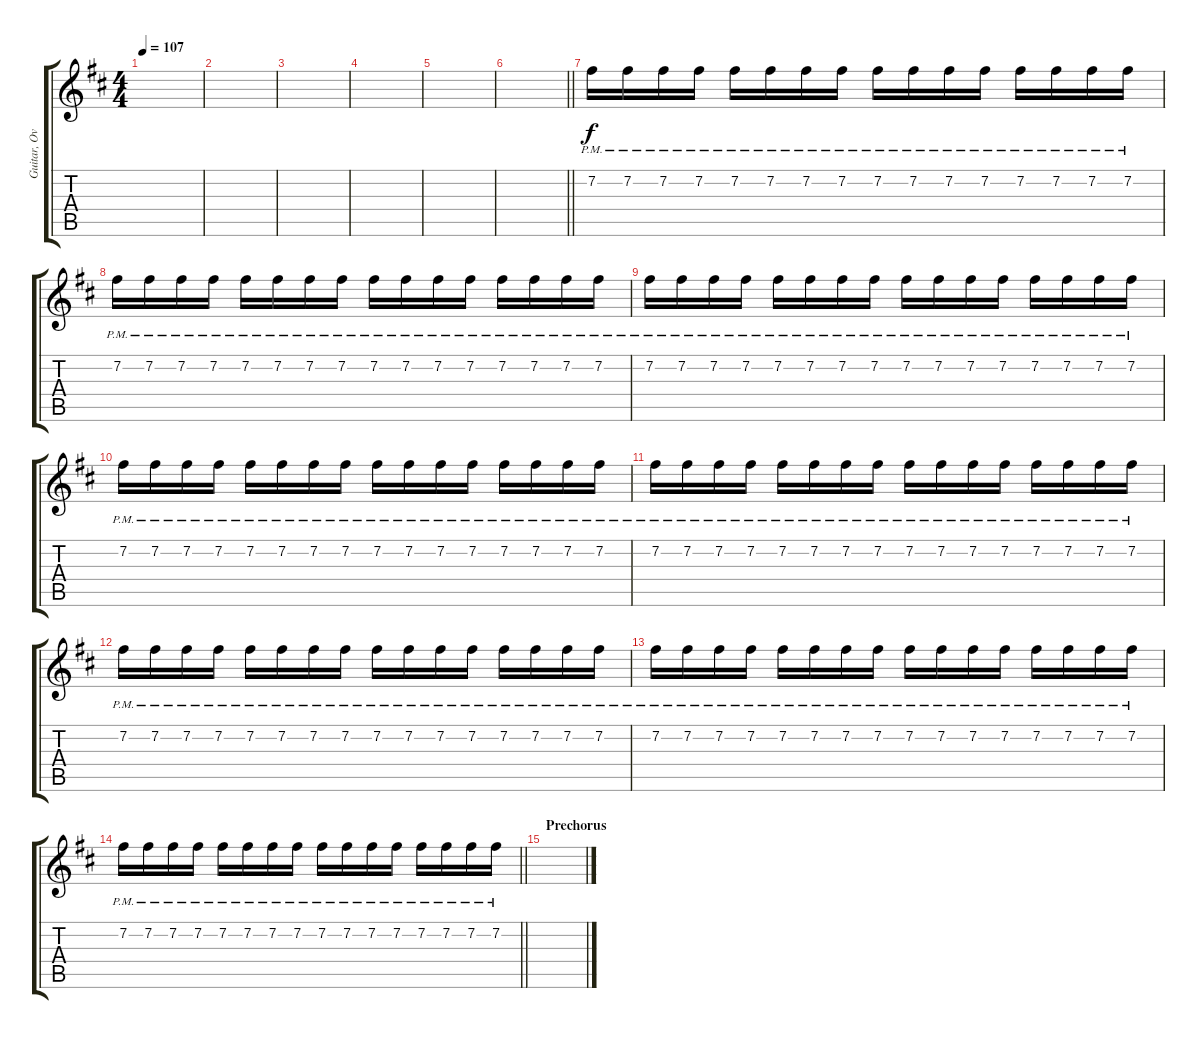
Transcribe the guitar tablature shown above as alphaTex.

\track ("Guitar, Overdub" "Guitar, Ov") {instrument distortionguitar}
\staff {score tabs}
\tuning (E4 B3 G3 D3 A2 E2) {hide}
\ts (4 4)
\tempo 107
\clef g2
\ks d
|
|
|
|
|
\barLineRight lightlight
|
7.2{pm}.16{volume 9 balance 8 instrument distortionguitar} 7.2{pm}.16 7.2{pm}.16 7.2{pm}.16 7.2{pm}.16 7.2{pm}.16 7.2{pm}.16 7.2{pm}.16 7.2{pm}.16 7.2{pm}.16 7.2{pm}.16 7.2{pm}.16 7.2{pm}.16 7.2{pm}.16 7.2{pm}.16 7.2{pm}.16 |
7.2{pm}.16 7.2{pm}.16 7.2{pm}.16 7.2{pm}.16 7.2{pm}.16 7.2{pm}.16 7.2{pm}.16 7.2{pm}.16 7.2{pm}.16 7.2{pm}.16 7.2{pm}.16 7.2{pm}.16 7.2{pm}.16 7.2{pm}.16 7.2{pm}.16 7.2{pm}.16 |
7.2{pm}.16 7.2{pm}.16 7.2{pm}.16 7.2{pm}.16 7.2{pm}.16 7.2{pm}.16 7.2{pm}.16 7.2{pm}.16 7.2{pm}.16 7.2{pm}.16 7.2{pm}.16 7.2{pm}.16 7.2{pm}.16 7.2{pm}.16 7.2{pm}.16 7.2{pm}.16 |
7.2{pm}.16 7.2{pm}.16 7.2{pm}.16 7.2{pm}.16 7.2{pm}.16 7.2{pm}.16 7.2{pm}.16 7.2{pm}.16 7.2{pm}.16 7.2{pm}.16 7.2{pm}.16 7.2{pm}.16 7.2{pm}.16 7.2{pm}.16 7.2{pm}.16 7.2{pm}.16 |
7.2{pm}.16 7.2{pm}.16 7.2{pm}.16 7.2{pm}.16 7.2{pm}.16 7.2{pm}.16 7.2{pm}.16 7.2{pm}.16 7.2{pm}.16 7.2{pm}.16 7.2{pm}.16 7.2{pm}.16 7.2{pm}.16 7.2{pm}.16 7.2{pm}.16 7.2{pm}.16 |
7.2{pm}.16 7.2{pm}.16 7.2{pm}.16 7.2{pm}.16 7.2{pm}.16 7.2{pm}.16 7.2{pm}.16 7.2{pm}.16 7.2{pm}.16 7.2{pm}.16 7.2{pm}.16 7.2{pm}.16 7.2{pm}.16 7.2{pm}.16 7.2{pm}.16 7.2{pm}.16 |
7.2{pm}.16 7.2{pm}.16 7.2{pm}.16 7.2{pm}.16 7.2{pm}.16 7.2{pm}.16 7.2{pm}.16 7.2{pm}.16 7.2{pm}.16 7.2{pm}.16 7.2{pm}.16 7.2{pm}.16 7.2{pm}.16 7.2{pm}.16 7.2{pm}.16 7.2{pm}.16 |
\barLineRight lightlight
7.2{pm}.16 7.2{pm}.16 7.2{pm}.16 7.2{pm}.16 7.2{pm}.16 7.2{pm}.16 7.2{pm}.16 7.2{pm}.16 7.2{pm}.16 7.2{pm}.16 7.2{pm}.16 7.2{pm}.16 7.2{pm}.16 7.2{pm}.16 7.2{pm}.16 7.2{pm}.16 |
\section ("" "Prechorus")
